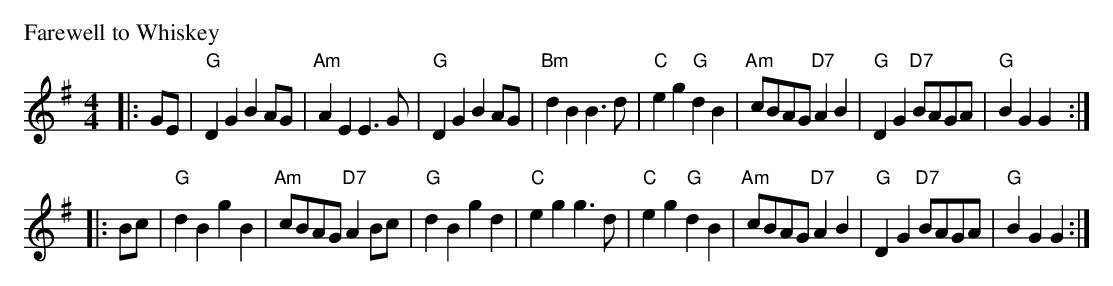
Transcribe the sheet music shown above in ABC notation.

X:1
P: Farewell to Whiskey
M: 4/4
L: 1/8
K: G
|: GE \
| "G"D2G2 B2AG | "Am"A2E2 E3G | "G"D2G2 B2AG | "Bm"d2B2 B3d \
| "C"e2g2 "G"d2B2 | "Am"cBAG "D7"A2B2 | "G"D2G2 "D7"BAGA | "G"B2G2 G2 :|
|: Bc \
| "G"d2B2 g2B2 | "Am"cBAG "D7"A2Bc | "G"d2B2 g2d2 | "C"e2g2 g3d \
| "C"e2g2 "G"d2B2 | "Am"cBAG "D7"A2B2 | "G"D2G2 "D7"BAGA | "G"B2G2 G2 :|
